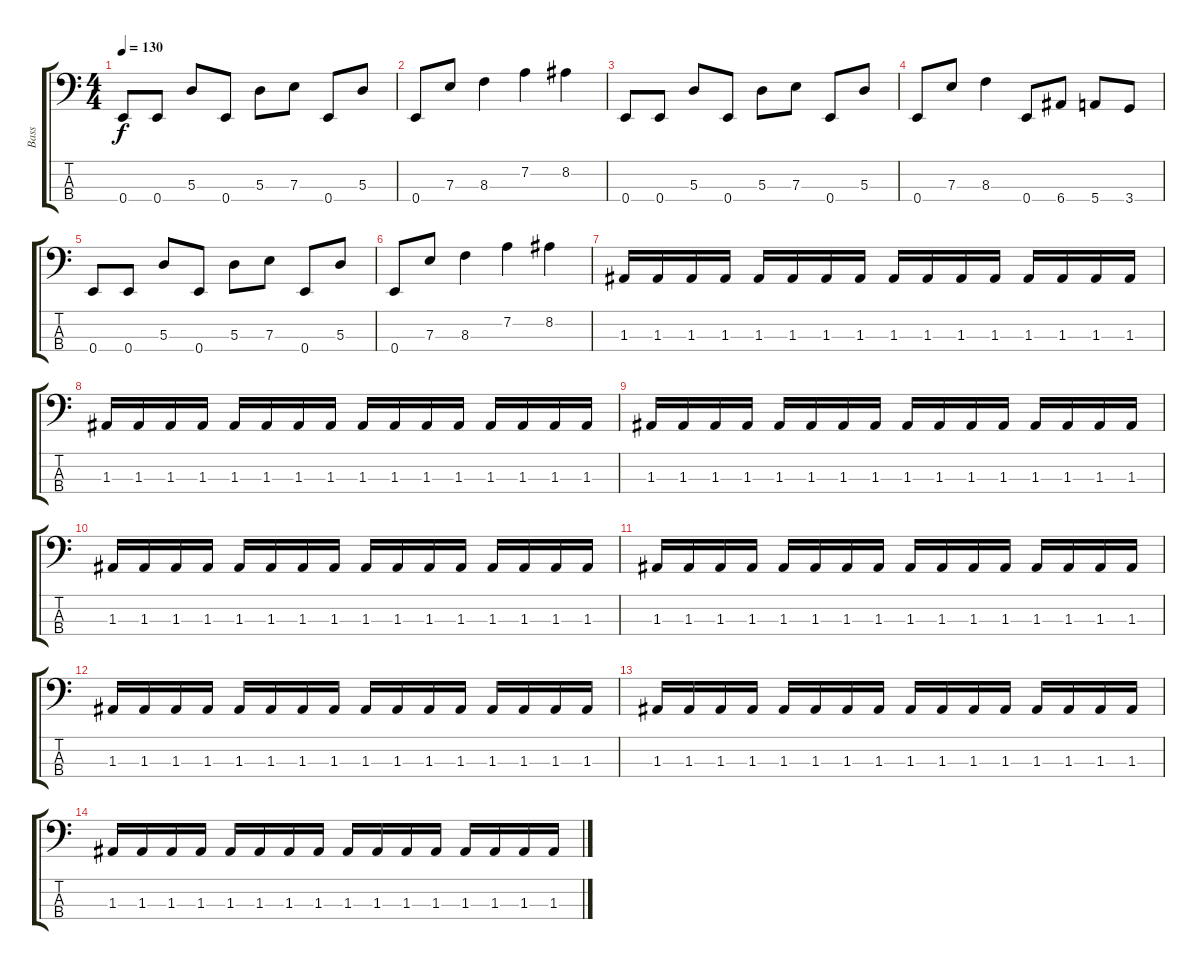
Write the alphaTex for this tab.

\track ("Bass" "Bass") {instrument electricbasspick}
\staff {score tabs}
\tuning (G2 D2 A1 E1) {hide}
\ts (4 4)
\tempo 130
\clef f4
\ks c
0.4.8{dy f} 0.4.8 5.3.8 0.4.8 5.3.8 7.3.8 0.4.8 5.3.8 |
0.4.8 7.3.8 8.3.4 7.2.4 8.2.4 |
0.4.8 0.4.8 5.3.8 0.4.8 5.3.8 7.3.8 0.4.8 5.3.8 |
0.4.8 7.3.8 8.3.4 0.4.8 6.4.8 5.4.8 3.4.8 |
0.4.8 0.4.8 5.3.8 0.4.8 5.3.8 7.3.8 0.4.8 5.3.8 |
0.4.8 7.3.8 8.3.4 7.2.4 8.2.4 |
1.3.16 1.3.16 1.3.16 1.3.16 1.3.16 1.3.16 1.3.16 1.3.16 1.3.16 1.3.16 1.3.16 1.3.16 1.3.16 1.3.16 1.3.16 1.3.16 |
1.3.16 1.3.16 1.3.16 1.3.16 1.3.16 1.3.16 1.3.16 1.3.16 1.3.16 1.3.16 1.3.16 1.3.16 1.3.16 1.3.16 1.3.16 1.3.16 |
1.3.16 1.3.16 1.3.16 1.3.16 1.3.16 1.3.16 1.3.16 1.3.16 1.3.16 1.3.16 1.3.16 1.3.16 1.3.16 1.3.16 1.3.16 1.3.16 |
1.3.16 1.3.16 1.3.16 1.3.16 1.3.16 1.3.16 1.3.16 1.3.16 1.3.16 1.3.16 1.3.16 1.3.16 1.3.16 1.3.16 1.3.16 1.3.16 |
1.3.16{volume 10} 1.3.16 1.3.16 1.3.16 1.3.16 1.3.16 1.3.16 1.3.16 1.3.16 1.3.16 1.3.16 1.3.16 1.3.16 1.3.16 1.3.16 1.3.16 |
1.3.16{volume 8} 1.3.16 1.3.16 1.3.16 1.3.16 1.3.16 1.3.16 1.3.16 1.3.16 1.3.16 1.3.16 1.3.16 1.3.16 1.3.16 1.3.16 1.3.16 |
1.3.16{volume 5} 1.3.16 1.3.16 1.3.16 1.3.16 1.3.16 1.3.16 1.3.16 1.3.16 1.3.16 1.3.16 1.3.16 1.3.16 1.3.16 1.3.16 1.3.16 |
1.3.16{volume 0} 1.3.16 1.3.16 1.3.16 1.3.16 1.3.16 1.3.16 1.3.16 1.3.16 1.3.16 1.3.16 1.3.16 1.3.16 1.3.16 1.3.16 1.3.16
